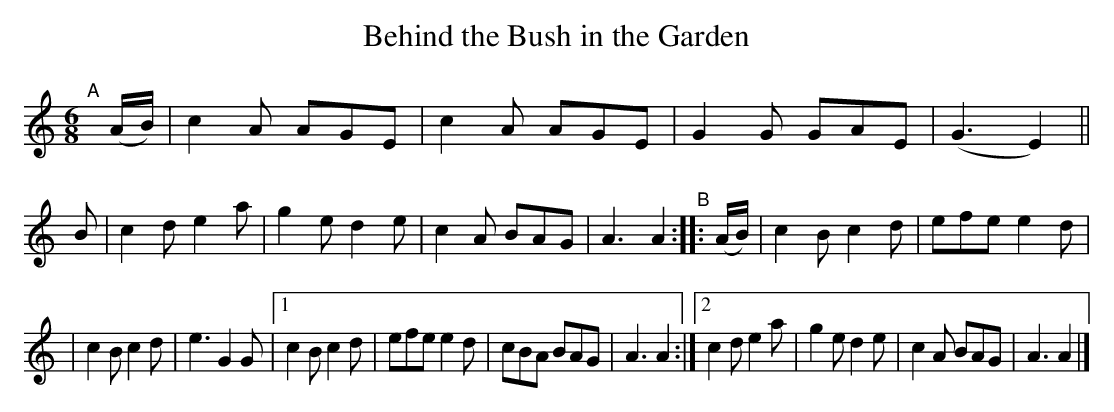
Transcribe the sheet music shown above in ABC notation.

X:1
T: Behind the Bush in the Garden
M: 6/8
L: 1/8
K: Am
"^A"[|] (A/B/) | c2A AGE | c2A AGE | G2G GAE | (G3 E2) \
|| B | c2d e2a | g2e d2e | c2A BAG | A3 A2 "^B":: (A/B/) \
| c2B c2d | efe e2d |
| c2B c2d | e3 G2G |\
[1 c2B c2d | efe e2d | cBA BAG | A3 A2 :|\
[2 c2d e2a | g2e d2e | c2A BAG | A3 A2 |]
